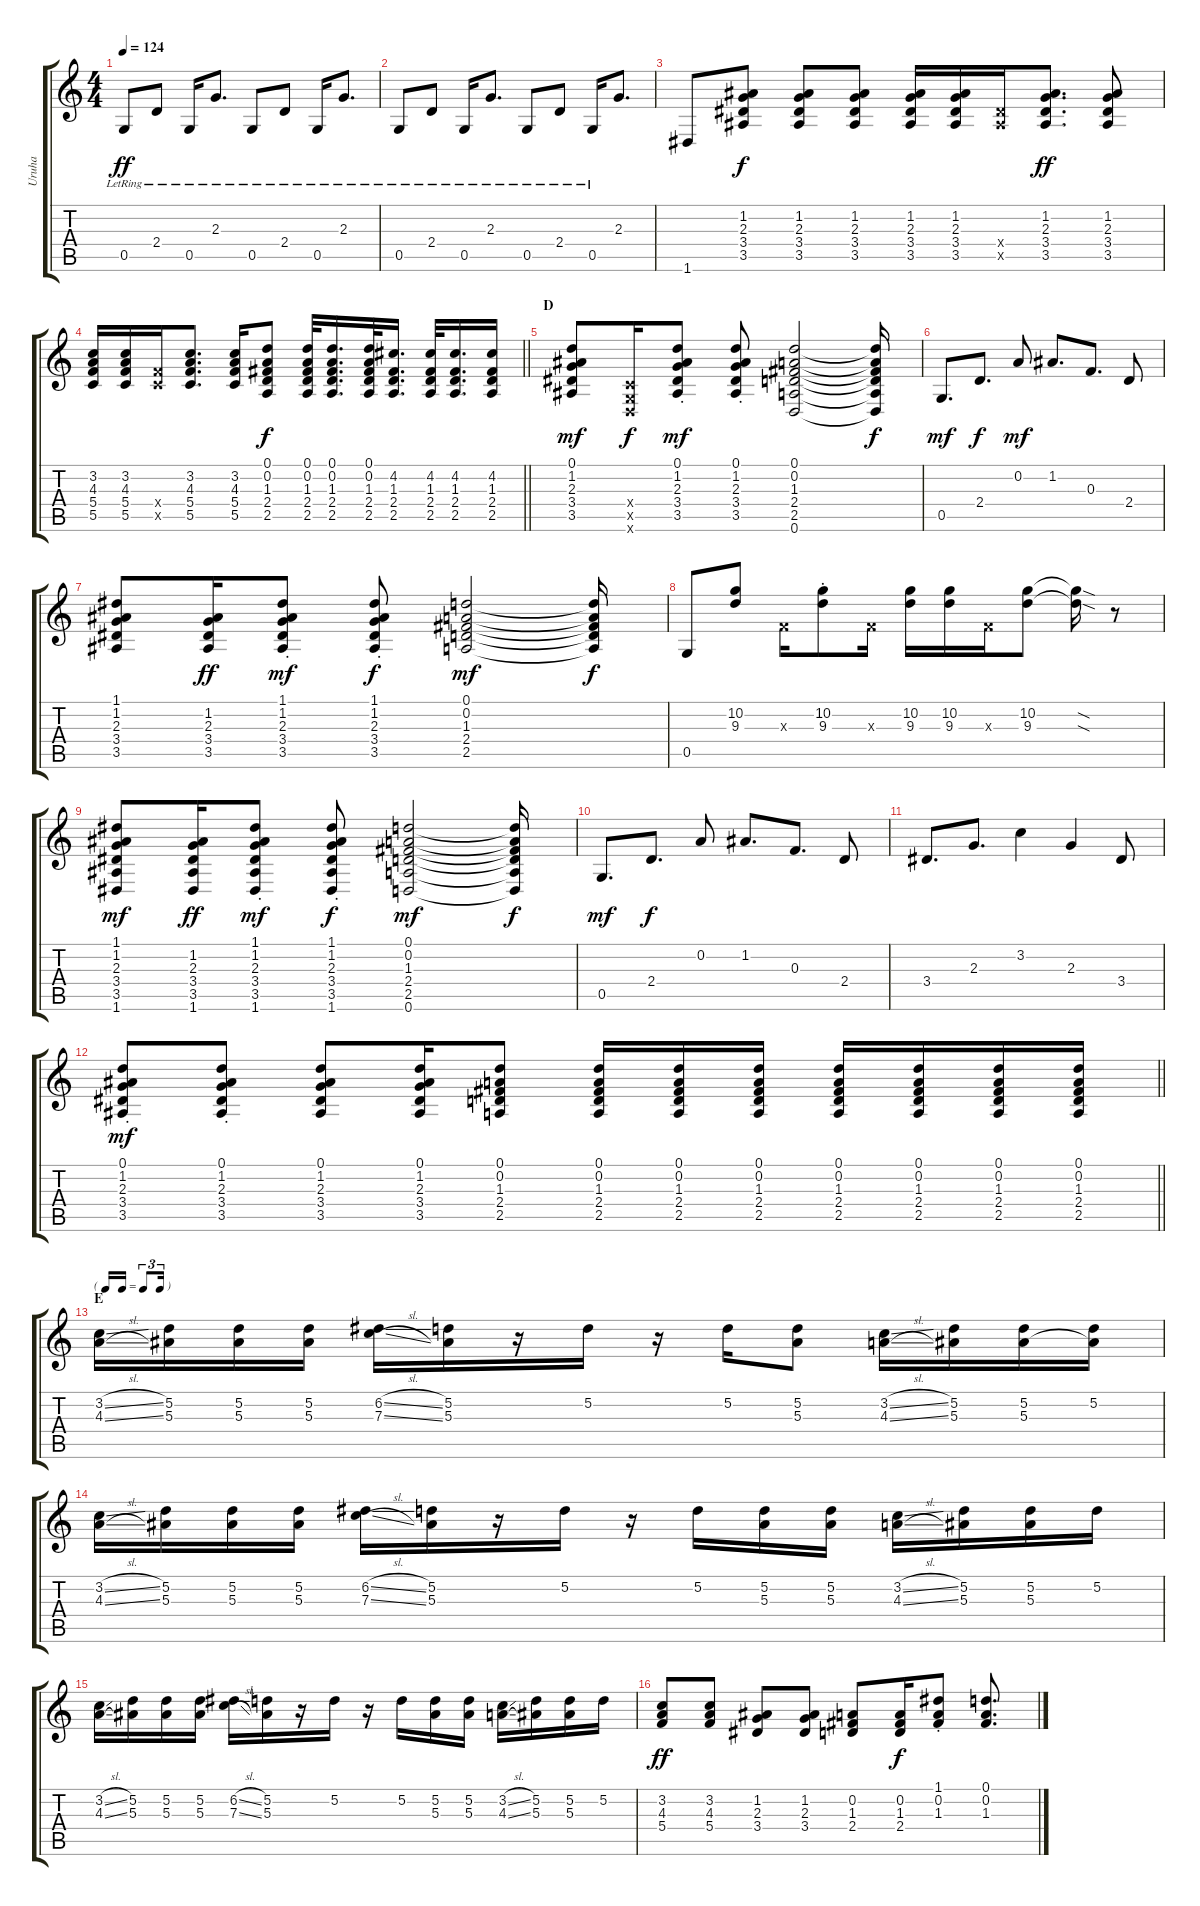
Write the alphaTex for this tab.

\track ("Uruha" "Uruha") {instrument overdrivenguitar}
\staff {score tabs}
\tuning (D4 A3 F3 C3 G2 D2) {hide}
\ts (4 4)
\tempo 124
\clef g2
\ks c
0.5{lr}.8{dy ff} 2.4{lr}.8 0.5{lr}.16 2.3{lr}.8{d} 0.5{lr}.8 2.4{lr}.8 0.5{lr}.16 2.3{lr}.8{d} |
0.5{lr}.8 2.4{lr}.8 0.5{lr}.16 2.3{lr}.8{d} 0.5{lr}.8 2.4{lr}.8 0.5{lr}.16 2.3.8{d} |
1.6.8{volume 14 instrument overdrivenguitar} (1.2 2.3 3.4 3.5).8{dy f} (1.2 2.3 3.4 3.5).8 (1.2 2.3 3.4 3.5).8 (1.2 2.3 3.4 3.5).16 (1.2 2.3 3.4 3.5).16 (3.4{x} 3.5{x}).16 (1.2 2.3 3.4 3.5).8{d dy ff} (1.2 2.3 3.4 3.5).8 |
\barLineRight lightlight
(3.2 4.3 5.4 5.5).16 (3.2 4.3 5.4 5.5).16 (5.4{x} 5.5{x}).16 (3.2 4.3 5.4 5.5).8{d} (3.2 4.3 5.4 5.5).16 (0.1 0.2 1.3 2.4 2.5).8{dy f} (0.1 0.2 1.3 2.4 2.5).32 (0.1 0.2 1.3 2.4 2.5).16{d} (0.1 0.2 1.3 2.4 2.5).32 (4.2 1.3 2.4 2.5).16{d} (4.2 1.3 2.4 2.5).32 (4.2 1.3 2.4 2.5).16{d} (4.2 1.3 2.4 2.5).16 |
\section ("" "D")
(0.1 1.2 2.3 3.4 3.5).8{dy mf volume 13} (0.4{x} 0.5{x} 0.6{x}).16{dy f} (0.1{st} 1.2{st} 2.3{st} 3.4{st} 3.5{st}).8{dy mf} (0.1{st} 1.2{st} 2.3{st} 3.4{st} 3.5{st}).8 (0.1 0.2 1.3 2.4 2.5 0.6).2 (0.1{t} 0.2{t} 1.3{t} 2.4{t} 2.5{t} 0.6{t}).16{dy f} |
0.5.8{d dy mf} 2.4.8{d dy f} 0.2.8{dy mf} 1.2.8{d} 0.3.8{d} 2.4.8 |
(1.1 1.2 2.3 3.4 3.5).8 (1.2 2.3 3.4 3.5).16{dy ff} (1.1{st} 1.2{st} 2.3{st} 3.4{st} 3.5{st}).8{dy mf} (1.1{st} 1.2{st} 2.3{st} 3.4{st} 3.5{st}).8{dy f} (0.1 0.2 1.3 2.4 2.5).2{dy mf} (0.1{t} 0.2{t} 1.3{t} 2.4{t} 2.5{t}).16{dy f} |
0.5.8 (10.2 9.3).8 0.3{x}.16 (10.2{st} 9.3{st}).8 0.3{x}.16 (10.2 9.3).16 (10.2 9.3).16 0.3{x}.16 (10.2 9.3).8 (10.2{sod t} 9.3{sod t}).16 r.8 |
(1.1 1.2 2.3 3.4 3.5 1.6).8{dy mf} (1.2 2.3 3.4 3.5 1.6).16{dy ff} (1.1{st} 1.2{st} 2.3{st} 3.4{st} 3.5{st} 1.6{st}).8{dy mf} (1.1{st} 1.2{st} 2.3{st} 3.4{st} 3.5{st} 1.6).8{dy f} (0.1 0.2 1.3 2.4 2.5 0.6).2{dy mf} (0.1{t} 0.2{t} 1.3{t} 2.4{t} 2.5{t} 0.6{t}).16{dy f} |
0.5.8{d dy mf} 2.4.8{d dy f} 0.2.8 1.2.8{d} 0.3.8{d} 2.4.8 |
3.4.8{d} 2.3.8{d} 3.2.4 2.3.4 3.4.8 |
\barLineRight lightlight
(0.1{st} 1.2{st} 2.3{st} 3.4{st} 3.5{st}).8{dy mf} (0.1{st} 1.2{st} 2.3{st} 3.4{st} 3.5{st}).8 (0.1 1.2 2.3 3.4 3.5).8 (0.1 1.2 2.3 3.4 3.5).16 (0.1 0.2 1.3 2.4 2.5).8 (0.1 0.2 1.3 2.4 2.5).16 (0.1 0.2 1.3 2.4 2.5).16 (0.1 0.2 1.3 2.4 2.5).16 (0.1 0.2 1.3 2.4 2.5).16 (0.1 0.2 1.3 2.4 2.5).16 (0.1 0.2 1.3 2.4 2.5).16 (0.1 0.2 1.3 2.4 2.5).16 |
\tf triplet16th
\section ("" "E")
(3.2{sl} 4.3{sl}).16 (5.2 5.3).16 (5.2 5.3).16 (5.2 5.3).16 (6.2{sl} 7.3{sl}).16 (5.2 5.3).16 r.16 5.2.16 r.16 5.2.16 (5.2 5.3).8 (3.2{sl} 4.3{sl}).16 (5.2 5.3).16 (5.2 5.3).16 (5.2 5.3{t}).16 |
(3.2{sl} 4.3{sl}).16 (5.2 5.3).16 (5.2 5.3).16 (5.2 5.3).16 (6.2{sl} 7.3{sl}).16 (5.2 5.3).16 r.16 5.2.16 r.16 5.2.16 (5.2 5.3).16 (5.2 5.3).16 (3.2{sl} 4.3{sl}).16 (5.2 5.3).16 (5.2 5.3).16 5.2.16 |
(3.2{sl} 4.3{sl}).16 (5.2 5.3).16 (5.2 5.3).16 (5.2 5.3).16 (6.2{sl} 7.3{sl}).16 (5.2 5.3).16 r.16 5.2.16 r.16 5.2.16 (5.2 5.3).16 (5.2 5.3).16 (3.2{sl} 4.3{sl}).16 (5.2 5.3).16 (5.2 5.3).16 5.2.16 |
(3.2 4.3 5.4).8{dy ff} (3.2 4.3 5.4).8 (1.2 2.3 3.4).8 (1.2 2.3 3.4).8 (0.2 1.3 2.4).8 (0.2 1.3 2.4).16{dy f} (1.1{st} 0.2{st} 1.3{st}).8 (0.1 0.2 1.3).8{d}
